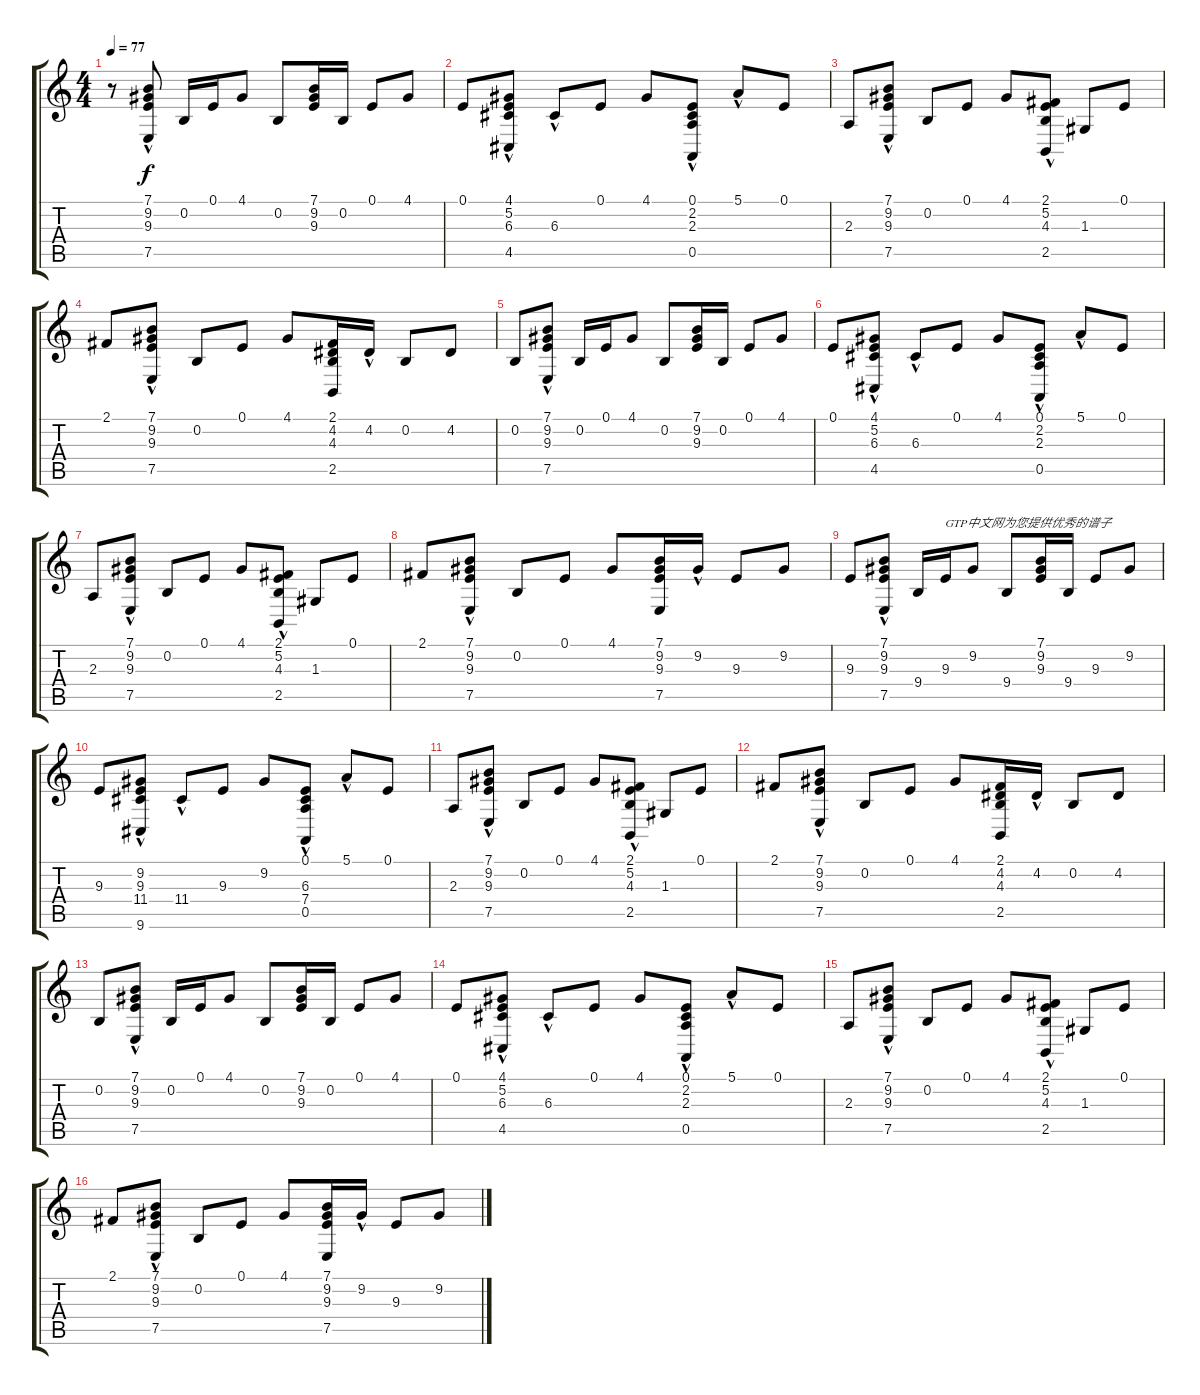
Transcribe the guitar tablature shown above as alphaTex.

\track "" {instrument acousticgrandpiano}
\staff {score tabs}
\tuning (E4 B3 G3 D3 A2 E2) {hide}
\ts (4 4)
\tempo 77
\clef g2
\ks c
r.8{dy f instrument acousticgrandpiano} (7.1 9.2 9.3{hac} 7.5).8 0.2.16 0.1.16 4.1.8 0.2.8 (7.1 9.2 9.3).16 0.2.16 0.1.8 4.1.8 |
0.1.8 (4.1{hac} 5.2 6.3 4.5).8 6.3{hac}.8 0.1.8 4.1.8 (0.1 2.2 2.3{hac} 0.5).8 5.1{hac}.8 0.1.8 |
2.3.8 (7.1 9.2{hac} 9.3 7.5).8 0.2.8 0.1.8 4.1.8 (2.1{hac} 5.2 4.3 2.5).8 1.3.8 0.1.8 |
2.1.8 (7.1 9.2{hac} 9.3 7.5).8 0.2.8 0.1.8 4.1.8 (2.1 4.2 4.3 2.5).16 4.2{hac}.16 0.2.8 4.2.8 |
0.2.8 (7.1 9.2 9.3{hac} 7.5).8 0.2.16 0.1.16 4.1.8 0.2.8 (7.1 9.2 9.3).16 0.2.16 0.1.8 4.1.8 |
0.1.8 (4.1{hac} 5.2 6.3 4.5).8 6.3{hac}.8 0.1.8 4.1.8 (0.1 2.2 2.3{hac} 0.5).8 5.1{hac}.8 0.1.8 |
2.3.8 (7.1 9.2{hac} 9.3 7.5).8 0.2.8 0.1.8 4.1.8 (2.1{hac} 5.2 4.3 2.5).8 1.3.8 0.1.8 |
2.1.8 (7.1 9.2{hac} 9.3 7.5).8 0.2.8 0.1.8 4.1.8 (7.1 9.2 9.3 7.5).16 9.2{hac}.16 9.3.8 9.2.8 |
9.3.8 (7.1 9.2 9.3{hac} 7.5).8 9.4.16 9.3.16{txt "GTP中文网为您提供优秀的谱子"} 9.2.8 9.4.8 (7.1 9.2 9.3).16 9.4.16 9.3.8 9.2.8 |
9.3.8 (9.2{hac} 9.3 11.4 9.6).8 11.4{hac}.8 9.3.8 9.2.8 (0.1 6.3 7.4{hac} 0.5).8 5.1{hac}.8 0.1.8 |
2.3.8 (7.1 9.2{hac} 9.3 7.5).8 0.2.8 0.1.8 4.1.8 (2.1{hac} 5.2 4.3 2.5).8 1.3.8 0.1.8 |
2.1.8 (7.1 9.2{hac} 9.3 7.5).8 0.2.8 0.1.8 4.1.8 (2.1 4.2 4.3 2.5).16 4.2{hac}.16 0.2.8 4.2.8 |
0.2.8 (7.1 9.2 9.3{hac} 7.5).8 0.2.16 0.1.16 4.1.8 0.2.8 (7.1 9.2 9.3).16 0.2.16 0.1.8 4.1.8 |
0.1.8 (4.1{hac} 5.2 6.3 4.5).8 6.3{hac}.8 0.1.8 4.1.8 (0.1 2.2 2.3{hac} 0.5).8 5.1{hac}.8 0.1.8 |
2.3.8 (7.1 9.2{hac} 9.3 7.5).8 0.2.8 0.1.8 4.1.8 (2.1{hac} 5.2 4.3 2.5).8 1.3.8 0.1.8 |
2.1.8 (7.1 9.2{hac} 9.3 7.5).8 0.2.8 0.1.8 4.1.8 (7.1 9.2 9.3 7.5).16 9.2{hac}.16 9.3.8 9.2.8
